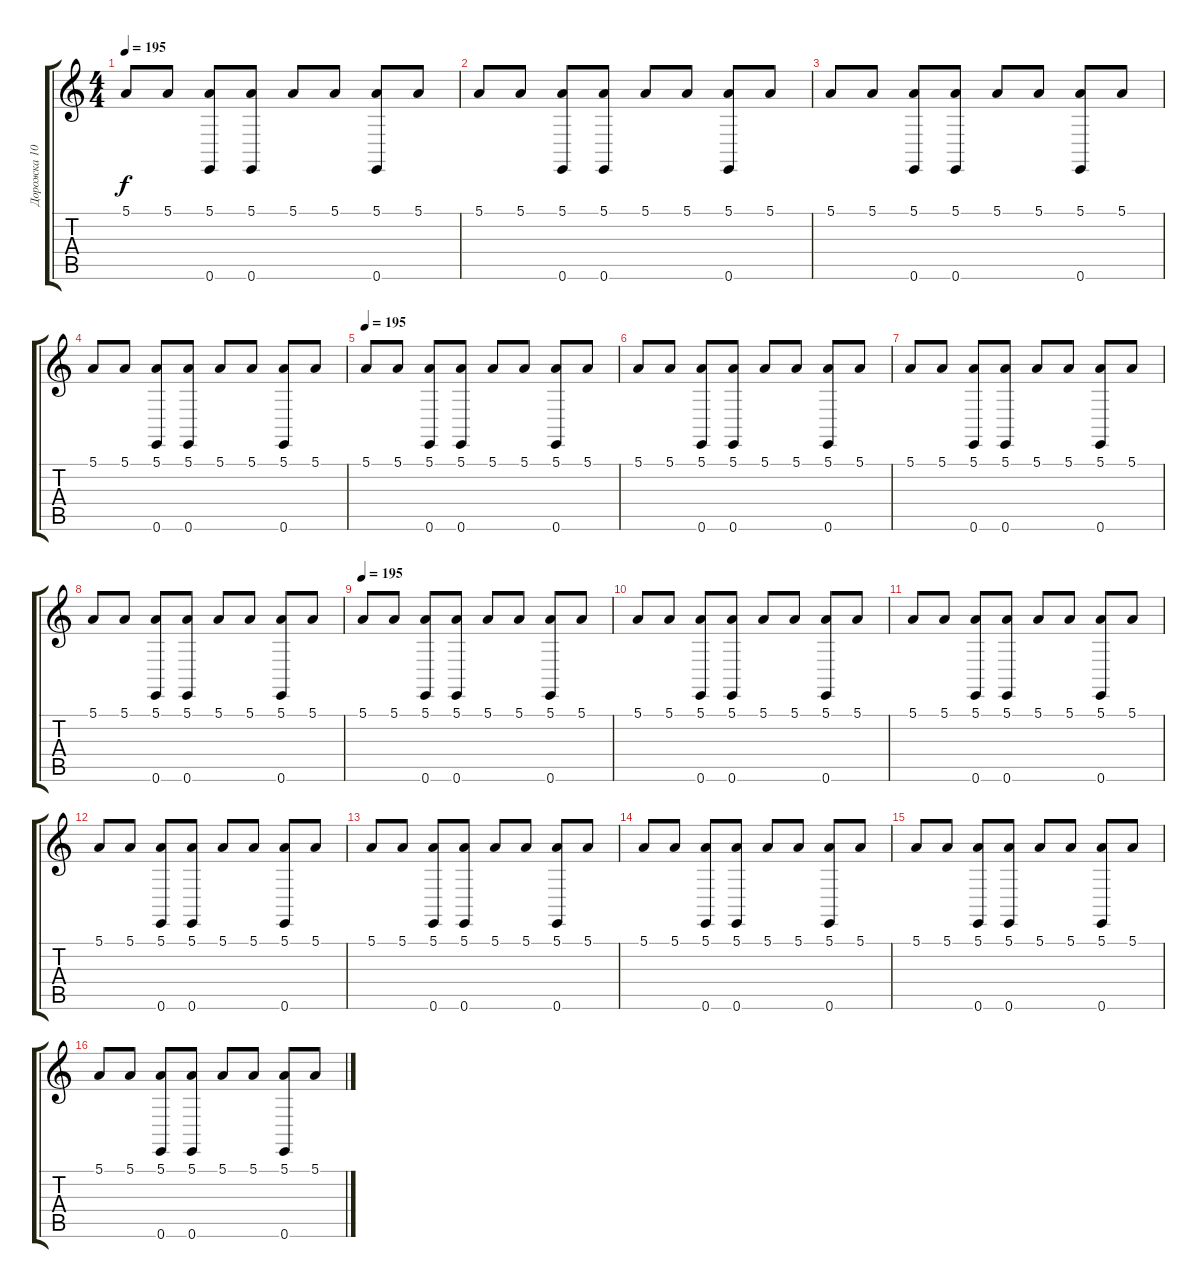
\track ("Дорожка 10" "Дорожка 10") {instrument acousticgrandpiano}
\staff {score tabs}
\tuning (E4 B3 G3 D3 A2 E2) {hide}
\ts (4 4)
\tempo 195
\clef g2
\ks c
5.1.8{dy f instrument acousticgrandpiano} 5.1.8 (5.1 0.6).8 (5.1 0.6).8 5.1.8 5.1.8 (5.1 0.6).8 5.1.8 |
5.1.8 5.1.8 (5.1 0.6).8 (5.1 0.6).8 5.1.8 5.1.8 (5.1 0.6).8 5.1.8 |
5.1.8 5.1.8 (5.1 0.6).8 (5.1 0.6).8 5.1.8 5.1.8 (5.1 0.6).8 5.1.8 |
5.1.8 5.1.8 (5.1 0.6).8 (5.1 0.6).8 5.1.8 5.1.8 (5.1 0.6).8 5.1.8 |
\tempo 195
5.1.8 5.1.8 (5.1 0.6).8 (5.1 0.6).8 5.1.8 5.1.8 (5.1 0.6).8 5.1.8 |
5.1.8 5.1.8 (5.1 0.6).8 (5.1 0.6).8 5.1.8 5.1.8 (5.1 0.6).8 5.1.8 |
5.1.8 5.1.8 (5.1 0.6).8 (5.1 0.6).8 5.1.8 5.1.8 (5.1 0.6).8 5.1.8 |
5.1.8 5.1.8 (5.1 0.6).8 (5.1 0.6).8 5.1.8 5.1.8 (5.1 0.6).8 5.1.8 |
\tempo 195
5.1.8 5.1.8 (5.1 0.6).8 (5.1 0.6).8 5.1.8 5.1.8 (5.1 0.6).8 5.1.8 |
5.1.8 5.1.8 (5.1 0.6).8 (5.1 0.6).8 5.1.8 5.1.8 (5.1 0.6).8 5.1.8 |
5.1.8 5.1.8 (5.1 0.6).8 (5.1 0.6).8 5.1.8 5.1.8 (5.1 0.6).8 5.1.8 |
5.1.8 5.1.8 (5.1 0.6).8 (5.1 0.6).8 5.1.8 5.1.8 (5.1 0.6).8 5.1.8 |
5.1.8 5.1.8 (5.1 0.6).8 (5.1 0.6).8 5.1.8 5.1.8 (5.1 0.6).8 5.1.8 |
5.1.8 5.1.8 (5.1 0.6).8 (5.1 0.6).8 5.1.8 5.1.8 (5.1 0.6).8 5.1.8 |
5.1.8 5.1.8 (5.1 0.6).8 (5.1 0.6).8 5.1.8 5.1.8 (5.1 0.6).8 5.1.8 |
5.1.8 5.1.8 (5.1 0.6).8 (5.1 0.6).8 5.1.8 5.1.8 (5.1 0.6).8 5.1.8
